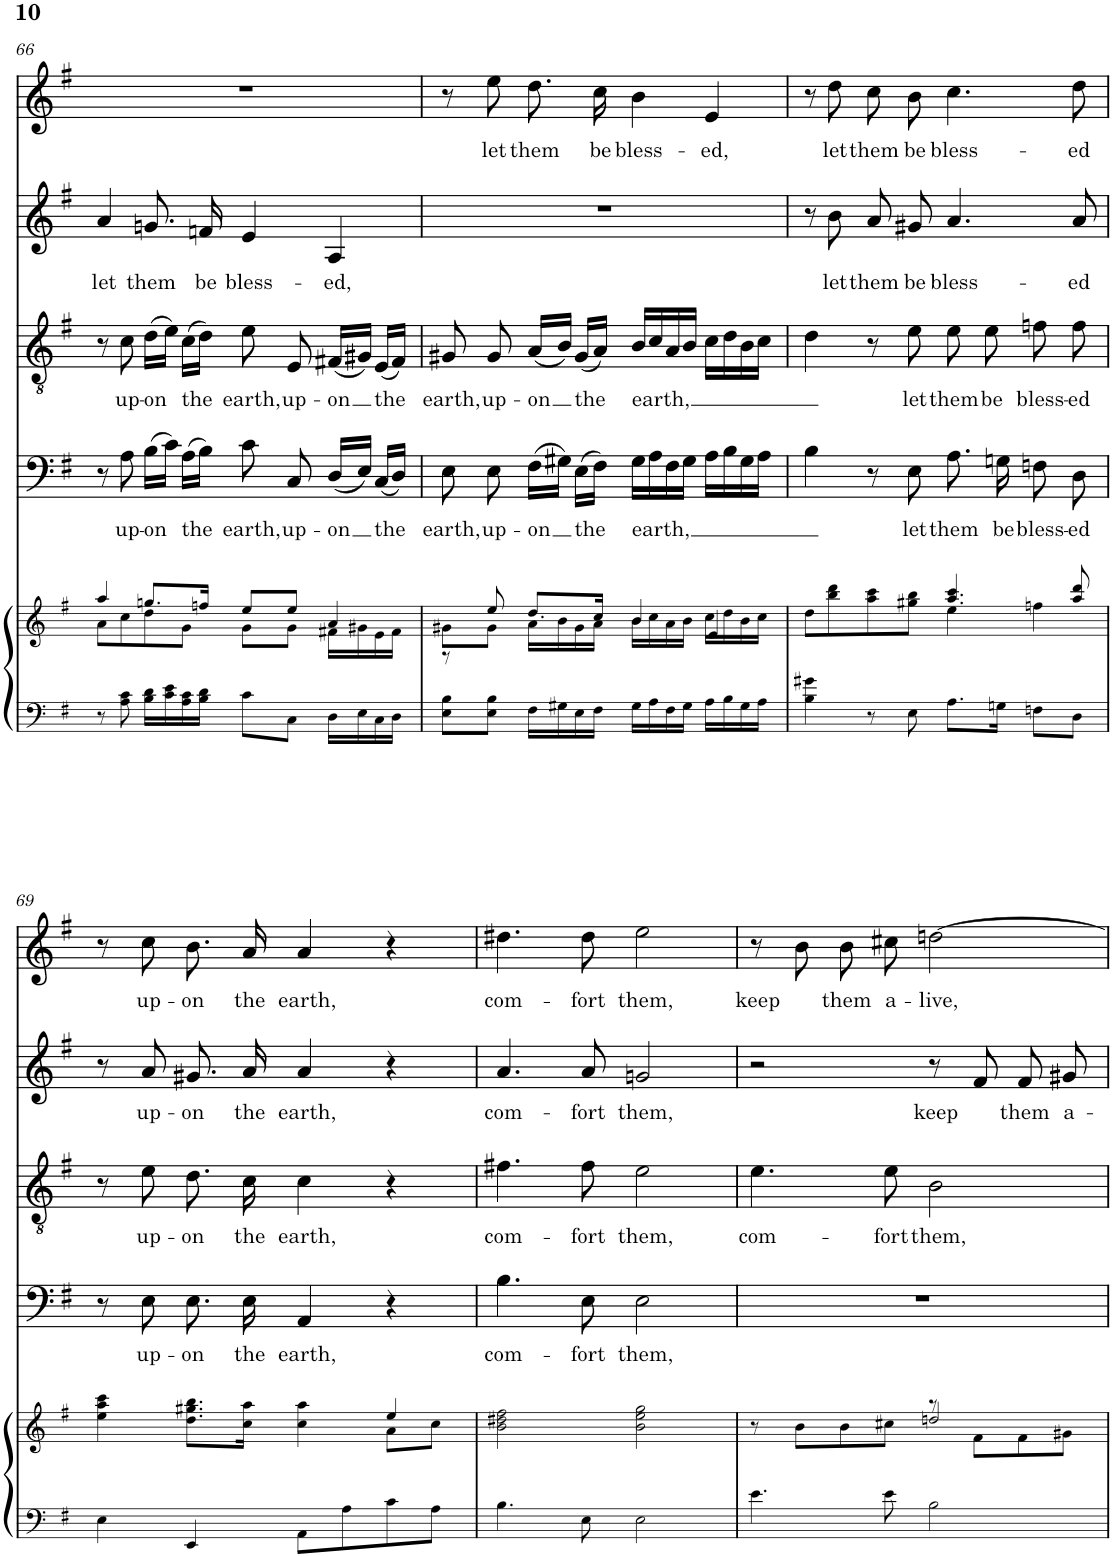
**kern	**kern	**kern	**text	**kern	**text	**kern	**text	**kern	**text
*part5	*part5	*part4	*part4	*part3	*part3	*part2	*part2	*part1	*part1
*staff6	*staff5	*staff4	*staff4	*staff3	*staff3	*staff2	*staff2	*staff1	*staff1
*I"Piano	*	*I"Basso	*	*I"Tenore	*	*I"Alto	*	*I"Canto	*
*I'Pno	*	*	*	*	*	*	*	*	*
!!LO:PB:g=z
*clefF4	*clefG2	*clefF4	*	*clefGv2	*	*clefG2	*	*clefG2	*
*k[f#]	*k[f#]	*k[f#]	*	*k[f#]	*	*k[f#]	*	*k[f#]	*
*G:	*G:	*G:	*	*G:	*	*G:	*	*G:	*
*M4/4	*M4/4	*M4/4	*	*M4/4	*	*M4/4	*	*M4/4	*
*met(c)	*met(c)	*met(c)	*	*met(c)	*	*met(c)	*	*met(c)	*
=66	=66	=66	=66	=66	=66	=66	=66	=66	=66
*	*^	*	*	*	*	*	*	*	*
!	!	!	!	!	!	!	!	!LO:LY:b	!	!
8r	4aa-/	8a-\L	8r	.	8r	.	4a-/	let	1r	.
!	!	!	!	!LO:LY:b	!	!LO:LY:b	!	!	!	!
8A-\ 8c-\	.	8cc-\	8A-\	up-	8c-\	up-	.	.	.	.
!	!	!	!	!LO:LY:b	!	!LO:LY:b	!	!LO:LY:b	!	!
16B-\ 16d-\LL	8.gg-X/L	8dd-\	(16B-\LL	-on	(16d-\LL	-on	8.g-X/L	them	.	.
16c-\ 16e-\	.	.	16c-\JJ)	.	16e-\JJ)	.	.	.	.	.
!	!	!	!	!LO:LY:b	!	!LO:LY:b	!	!	!	!
16A-\ 16c-\	.	8g-\J	(16A-\LL	the	(16c-\LL	the	.	.	.	.
!	!	!	!	!	!	!	!	!LO:LY:b	!	!
16B-\ 16d-\JJ	16ff-X/Jk	.	16B-\JJ)	.	16d-\JJ)	.	16f-X/Jk	be	.	.
!	!	!	!	!LO:LY:b	!	!LO:LY:b	!	!LO:LY:b	!	!
8c-\L	8ee-/L	8g-\L	8c-\	earth,	8e-\	earth,	4e-/	bless-	.	.
!	!	!	!	!LO:LY:b	!	!LO:LY:b	!	!	!	!
8C-\J	8ee-/J	8g-\J	8C-/	up-	8E-/	up-	.	.	.	.
!	!	!	!	!LO:LY:b	!	!LO:LY:b	!	!LO:LY:b	!	!
16D-\LL	4a-/	16fn\LL	(16D-/LL	-on	(16Fn/LL	-on	4A-/	-ed,	.	.
16E-\	.	16gn\	16E-/JJ)	.	16Gn/JJ)	.	.	.	.	.
!	!	!	!	!LO:LY:b	!	!LO:LY:b	!	!	!	!
16C-\	.	16e-\	(16C-/LL	the	(16E-/LL	the	.	.	.	.
16D-\JJ	.	16f\JJ	16D-/JJ)	.	16F/JJ)	.	.	.	.	.
=67	=67	=67	=67	=67	=67	=67	=67	=67	=67	=67
!	!	!	!	!LO:LY:b	!	!LO:LY:b	!	!	!	!
8E-\ 8B-\L	8gn\L	8r	8E-\	earth,	8Gn/	earth,	1r	.	8r	.
!	!	!	!	!LO:LY:b	!	!LO:LY:b	!	!	!	!LO:LY:b
8E-\ 8B-\J	8g\J	8ee-/	8E-\	up-	8G/	up-	.	.	8ee-\	let
!	!	!	!	!LO:LY:b	!	!LO:LY:b	!	!	!	!LO:LY:b
16F\LL	16a-\LL	8.dd-/L	(16F\LL	-on	(16A-/LL	-on	.	.	8.dd-\L	them
16Gn\	16b-\	.	16Gn\JJ)	.	16B-/JJ)	.	.	.	.	.
!	!	!	!	!LO:LY:b	!	!LO:LY:b	!	!	!	!
16E-\	16g\	.	(16E-\LL	the	(16G/LL	the	.	.	.	.
!	!	!	!	!	!	!	!	!	!	!LO:LY:b
16F\JJ	16a-\JJ	16cc-/Jk	16F\JJ)	.	16A-/JJ)	.	.	.	16cc-\Jk	be
!	!	!	!	!LO:LY:b	!	!LO:LY:b	!	!	!	!LO:LY:b
16G\LL	16b-\LL	4b-/	16G\LL	earth,	16B-/LL	earth,	.	.	4b-\	bless-
16A-\	16cc-\	.	16A-\	.	16c-/	.	.	.	.	.
16F\	16a-\	.	16F\	.	16A-/	.	.	.	.	.
16G\JJ	16b-\JJ	.	16G\JJ	.	16B-/JJ	.	.	.	.	.
!	!	!	!	!	!	!	!	!	!	!LO:LY:b
16A-\LL	16cc-\LL	4e-/	16A-\LL	.	16c-\LL	.	.	.	4e-/	-ed,
16B-\	16dd-\	.	16B-\	.	16d-\	.	.	.	.	.
16G\	16b-\	.	16G\	.	16B-\	.	.	.	.	.
16A-\JJ	16cc-\JJ	.	16A-\JJ	.	16c-\JJ	.	.	.	.	.
=68	=68	=68	=68	=68	=68	=68	=68	=68	=68	=68
4B-\ 4gn\	8dd-\L	2ryy	4B-\	.	4d-\	.	8r	.	8r	.
!	!	!	!	!	!	!	!	!LO:LY:b	!	!LO:LY:b
.	8bb-\ 8ddd-\	.	.	.	.	.	8b-\	let	8dd-\	let
!	!	!	!	!	!	!	!	!LO:LY:b	!	!LO:LY:b
8r	8aa-\ 8ccc-\	.	8r	.	8r	.	8a-/L	them	8cc-\L	them
!	!	!	!	!LO:LY:b	!	!LO:LY:b	!	!LO:LY:b	!	!LO:LY:b
8E-\	8ggn\ 8bb-\J	.	8E-\	let	8e-\	let	8gn/J	be	8b-\J	be
!	!	!	!	!LO:LY:b	!	!LO:LY:b	!	!LO:LY:b	!	!LO:LY:b
8.A-\L	4ee-\	4.aa-/ 4.ccc-/	8.A-\	them	8e-\	them	4.a-/	bless-	4.cc-\	bless-
!	!	!	!	!	!	!LO:LY:b	!	!	!	!
.	.	.	.	.	8e-\	be	.	.	.	.
!	!	!	!	!LO:LY:b	!	!	!	!	!	!
16G-X\Jk	.	.	16G-X\	be	.	.	.	.	.	.
!	!	!	!	!LO:LY:b	!	!LO:LY:b	!	!	!	!
8F-X\L	4ff-X\	.	8F-X\	bless-	8f-X\	bless-	.	.	.	.
!	!	!	!	!LO:LY:b	!	!LO:LY:b	!	!LO:LY:b	!	!LO:LY:b
8D-\J	.	8aa-/ 8ddd-/	8D-\	-ed	8f-\	-ed	8a-/	-ed	8dd-\	-ed
!!LO:LB:g=z
=69	=69	=69	=69	=69	=69	=69	=69	=69	=69	=69
4E-\	4ee-\ 4aa-\ 4ccc-\	2.ryy	8r	.	8r	.	8r	.	8r	.
!	!	!	!	!LO:LY:b	!	!LO:LY:b	!	!LO:LY:b	!	!LO:LY:b
.	.	.	8E-\	up-	8e-\	up-	8a-/	up-	8cc-\	up-
!	!	!	!	!LO:LY:b	!	!LO:LY:b	!	!LO:LY:b	!	!LO:LY:b
4EE-/	8.dd-\ 8.ggn\ 8.bb-\L	.	8.E-\	-on	8.d-\	-on	8.gn/L	-on	8.b-/L	-on
!	!	!	!	!LO:LY:b	!	!LO:LY:b	!	!LO:LY:b	!	!LO:LY:b
.	16cc-\ 16aa-\Jk	.	16E-\	the	16c-\	the	16a-/Jk	the	16a-/Jk	the
!	!	!	!	!LO:LY:b	!	!LO:LY:b	!	!LO:LY:b	!	!LO:LY:b
8AA-\L	4cc-\ 4aa-\	.	4AA-/	earth,	4c-\	earth,	4a-/	earth,	4a-/	earth,
8A-\	.	.	.	.	.	.	.	.	.	.
8c-\	8a-\L	4ee-/	4r	.	4r	.	4r	.	4r	.
8A-\J	8cc-\J	.	.	.	.	.	.	.	.	.
*	*v	*v	*	*	*	*	*	*	*	*
=70	=70	=70	=70	=70	=70	=70	=70	=70	=70
!	!	!	!LO:LY:b	!	!LO:LY:b	!	!LO:LY:b	!	!LO:LY:b
4.B-\	2b-\ 2ddn\ 2ff\	4.B-\	com-	4.fn\	com-	4.a-/	com-	4.ddn\	com-
!	!	!	!LO:LY:b	!	!LO:LY:b	!	!LO:LY:b	!	!LO:LY:b
8E-\	.	8E-\	-fort	8f\	-fort	8a-/	-fort	8dd\	-fort
!	!	!	!LO:LY:b	!	!LO:LY:b	!	!LO:LY:b	!	!LO:LY:b
2E-\	2b-\ 2ee-\ 2gg-\	2E-\	them,	2e-\	them,	2g-X/	them,	2ee-\	them,
=71	=71	=71	=71	=71	=71	=71	=71	=71	=71
*	*^	*	*	*	*	*	*	*	*
!	!	!	!	!	!	!LO:LY:b	!	!	!	!LO:LY:b
4.e-\	8r	2ryy	1r	.	4.e-\	com-	2r	.	8r	keep
.	8b-\L	.	.	.	.	.	.	.	8b-\	.
!	!	!	!	!	!	!	!	!	!	!LO:LY:b
.	8b-\	.	.	.	.	.	.	.	8b-\L	them
!	!	!	!	!	!	!LO:LY:b	!	!	!	!LO:LY:b
8e-\	8ccn\J	.	.	.	8e-\	-fort	.	.	8ccn\J	a-
!	!	!	!	!	!	!LO:LY:b	!	!LO:LY:b	!	!LO:LY:b
2B-\	8r	2dd-X/	.	.	2B-\	them,	8r	keep	[2dd-X\	-live,
.	8f\L	.	.	.	.	.	8f/	.	.	.
!	!	!	!	!	!	!	!	!LO:LY:b	!	!
.	8f\	.	.	.	.	.	8f/L	them	.	.
!	!	!	!	!	!	!	!	!LO:LY:b	!	!
.	8gn\J	.	.	.	.	.	8gn/J	a-	.	.
*	*v	*v	*	*	*	*	*	*	*	*
=	=	=	=	=	=	=	=	=	=
*-	*-	*-	*-	*-	*-	*-	*-	*-	*-
